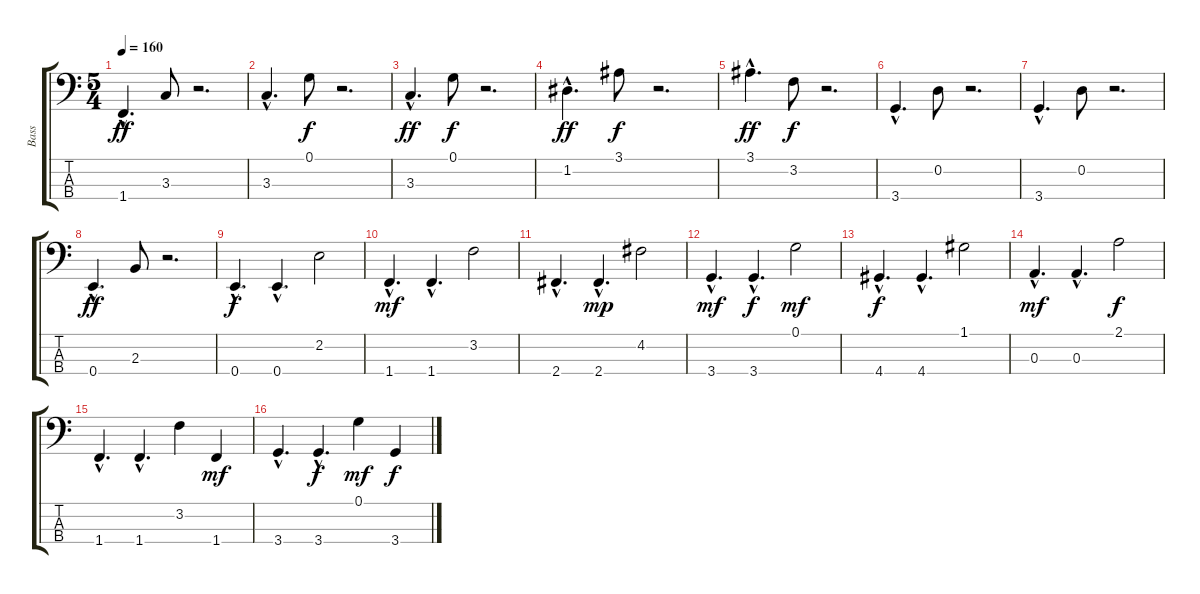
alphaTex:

\track ("Bass" "Bass") {instrument acousticbass}
\staff {score tabs}
\tuning (G2 D2 A1 E1) {hide}
\ts (5 4)
\tempo 160
\clef f4
\ks c
1.4{hac}.4{d dy ff} 3.3.8 r.2{d} |
3.3{hac}.4{d} 0.1.8{dy f} r.2{d} |
3.3{hac}.4{d dy ff} 0.1.8{dy f} r.2{d} |
1.2{hac}.4{d dy ff} 3.1.8{dy f} r.2{d} |
3.1{hac}.4{d dy ff} 3.2.8{dy f} r.2{d} |
3.4{hac}.4{d} 0.2.8 r.2{d} |
3.4{hac}.4{d} 0.2.8 r.2{d} |
0.4{hac}.4{d dy ff} 2.3.8 r.2{d} |
0.4{hac}.4{d dy f} 0.4{hac}.4{d} 2.2.2 |
1.4{hac}.4{d dy mf} 1.4{hac}.4{d} 3.2.2 |
2.4{hac}.4{d} 2.4{hac}.4{d dy mp} 4.2.2 |
3.4{hac}.4{d dy mf} 3.4{hac}.4{d dy f} 0.1.2{dy mf} |
4.4{hac}.4{d dy f} 4.4{hac}.4{d} 1.1.2 |
0.3{hac}.4{d dy mf} 0.3{hac}.4{d} 2.1.2{dy f} |
1.4{hac}.4{d} 1.4{hac}.4{d} 3.2.4 1.4.4{dy mf} |
3.4{hac}.4{d} 3.4{hac}.4{d dy f} 0.1.4{dy mf} 3.4.4{dy f}
